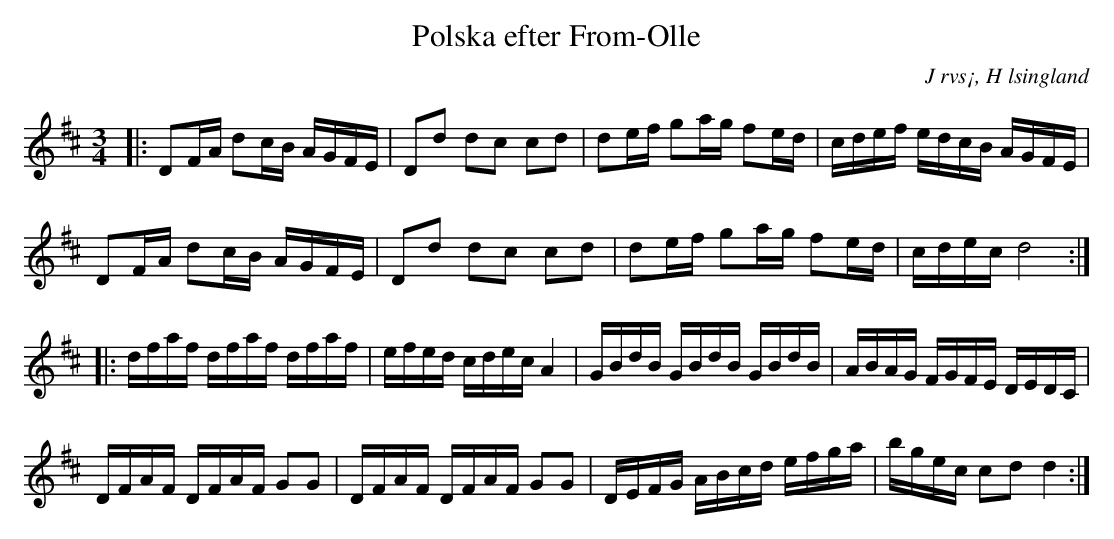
X:1
T:Polska efter From-Olle
O:J rvs¡, H lsingland
M:3/4
L:1/8
K:D
|: DF/A/ dc/B/ A/G/F/E/ | Dd dc cd | de/f/ ga/g/ fe/d/ | c/d/e/f/ e/d/c/B/ A/G/F/E/ |
DF/A/ dc/B/ A/G/F/E/ | Dd dc cd | de/f/ ga/g/ fe/d/ | c/d/e/c/ d4 :|
|: d/f/a/f/ d/f/a/f/ d/f/a/f/ | e/f/e/d/ c/d/e/c/ A2 | G/B/d/B/ G/B/d/B/ G/B/d/B/ | A/B/A/G/ F/G/F/E/ D/E/D/C/ |
D/F/A/F/ D/F/A/F/ GG | D/F/A/F/ D/F/A/F/ GG | D/E/F/G/ A/B/c/d/ e/f/g/a/ | b/g/e/c/ cd d2 :|
